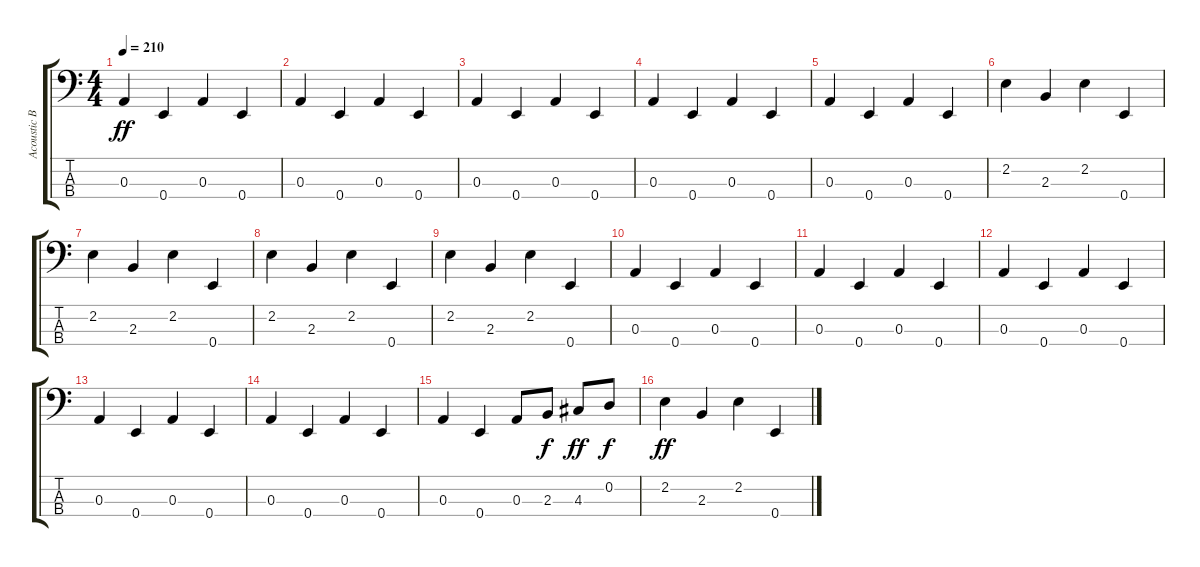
\track ("Acoustic Bass" "Acoustic B") {instrument acousticbass}
\staff {score tabs}
\tuning (G2 D2 A1 E1) {hide}
\ts (4 4)
\tempo 210
\clef f4
\ks c
0.3.4{dy ff} 0.4.4 0.3.4 0.4.4 |
0.3.4 0.4.4 0.3.4 0.4.4 |
0.3.4 0.4.4 0.3.4 0.4.4 |
0.3.4 0.4.4 0.3.4 0.4.4 |
0.3.4 0.4.4 0.3.4 0.4.4 |
2.2.4 2.3.4 2.2.4 0.4.4 |
2.2.4 2.3.4 2.2.4 0.4.4 |
2.2.4 2.3.4 2.2.4 0.4.4 |
2.2.4 2.3.4 2.2.4 0.4.4 |
0.3.4 0.4.4 0.3.4 0.4.4 |
0.3.4 0.4.4 0.3.4 0.4.4 |
0.3.4 0.4.4 0.3.4 0.4.4 |
0.3.4 0.4.4 0.3.4 0.4.4 |
0.3.4 0.4.4 0.3.4 0.4.4 |
0.3.4 0.4.4 0.3.8 2.3.8{dy f} 4.3.8{dy ff} 0.2.8{dy f} |
2.2.4{dy ff} 2.3.4 2.2.4 0.4.4
